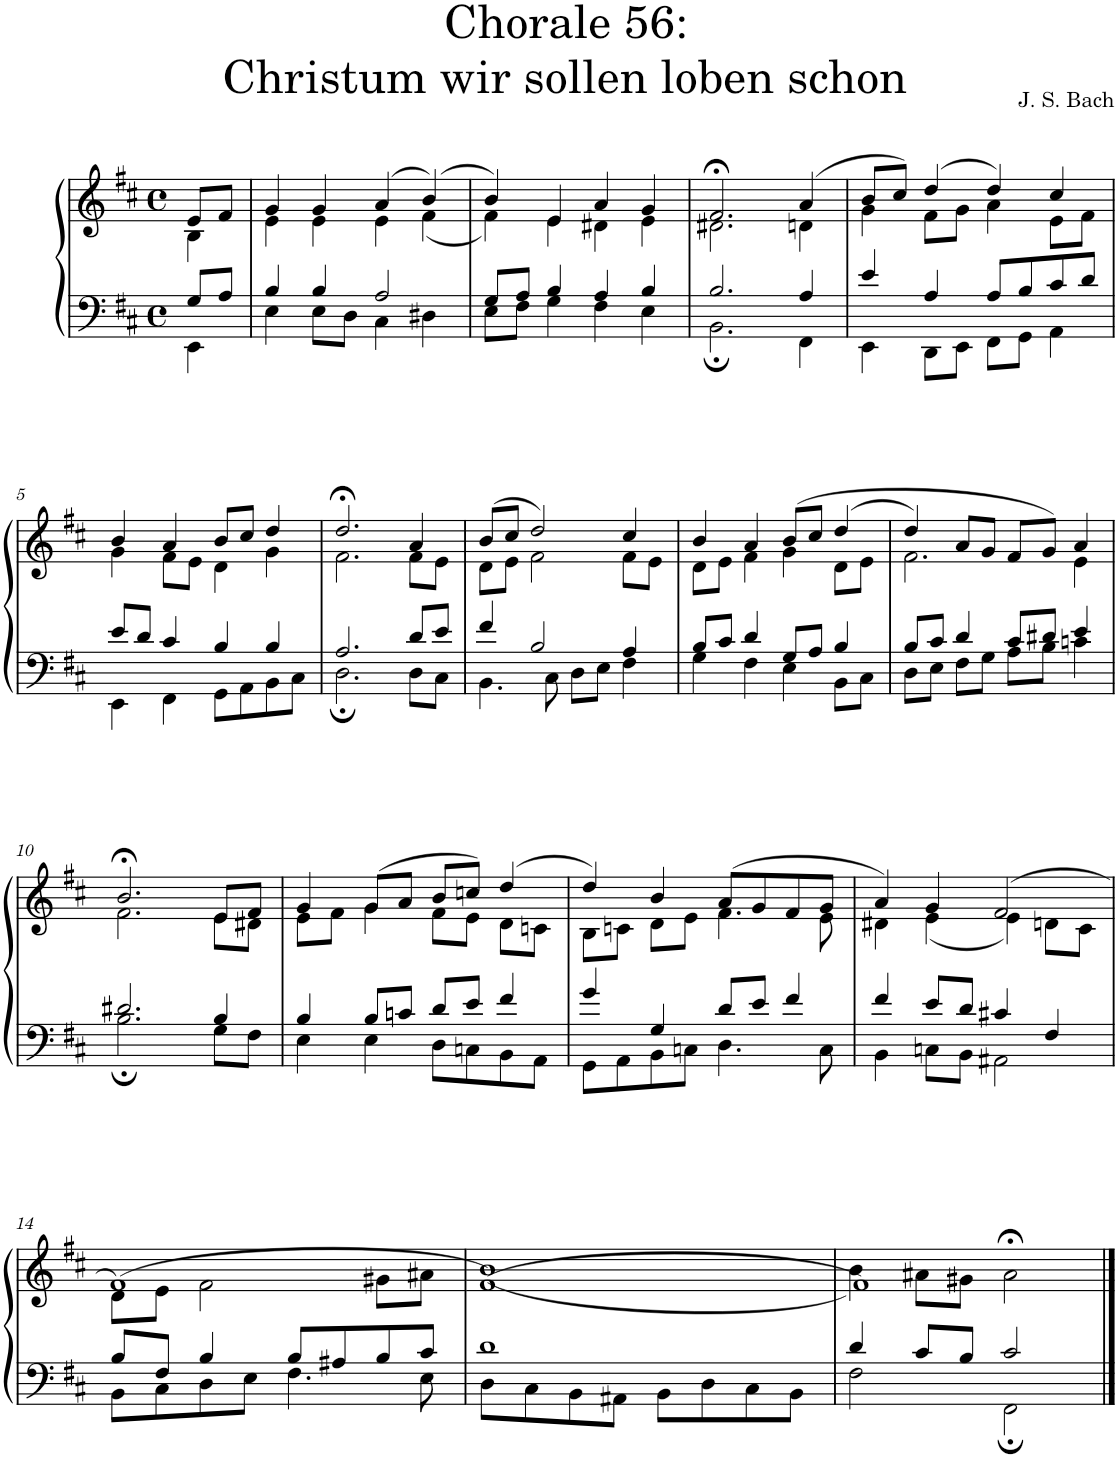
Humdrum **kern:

**kern	**kern
*part1	*part1
*staff2	*staff1
*I"S,A	*
*clefF4	*clefG2
*k[f#c#]	*k[f#c#]
*M4/4	*M4/4
*met(c)	*met(c)
=	=
*^	*^
8G/L	4EE\	8e/L	4B\
8A/J	.	8f#/J	.
=1	=1	=1	=1
4B/	4E\	4g/	4e\
4B/	8E\L	4g/	4e\
.	8D\J	.	.
2A/	4C#\	(>4a/	4e\
.	4D#X\	(>4b/)	(<4f#\
=2	=2	=2	=2
8G/L	8E\L	4b/)	4f#\)
8A/J	8F#\J	.	.
4B/	4G\	4e/	4e\
4A/	4F#\	4a/	4d#X\
4B/	4E\	4g/	4e\
=3	=3	=3	=3
2.B/	2.BB;\	2.f#;</	2.d#X\
4A/	4FF#\	(>4a/	4dn\
=4	=4	=4	=4
4e/	4EE\	8b/L	4g\
.	.	8cc#/J)	.
4A/	8DD\L	(>4dd/	8f#\L
.	8EE\J	.	8g\J
8A/L	8FF#\L	4dd/)	4a\
8B/	8GG\J	.	.
8c#/	4AA\	4cc#/	8e\L
8d/J	.	.	8f#\J
!!LO:LB:g=z	!!
=5	=5	=5	=5
8e/L	4EE\	4b/	4g\
8d/J	.	.	.
4c#/	4FF#\	4a/	8f#\L
.	.	.	8e\J
4B/	8GG\L	8b/L	4d\
.	8AA\	8cc#/J	.
4B/	8BB\	4dd/	4g\
.	8C#\J	.	.
=6	=6	=6	=6
2.A/	2.D;\	2.dd;</	2.f#\
8d/L	8D\L	4a/	8f#\L
8e/J	8C#\J	.	8e\J
=7	=7	=7	=7
4f#/	4.BB\	(>8b/L	8d\L
.	.	8cc#/J	8e\J
2B/	.	2dd/)	2f#\
.	8C#\	.	.
.	8D\L	.	.
.	8E\J	.	.
4A/	4F#\	4cc#/	8f#\L
.	.	.	8e\J
=8	=8	=8	=8
8B/L	4G\	4b/	8d\L
8c#/J	.	.	8e\J
4d/	4F#\	4a/	4f#\
8G/L	4E\	(>8b/L	4g\
8A/J	.	8cc#/J	.
4B/	8BB\L	(>4dd/	8d\L
.	8C#\J	.	8e\J
=9	=9	=9	=9
8B/L	8D\L	4dd/)	2.f#\
8c#/J	8E\J	.	.
4d/	8F#\L	8a/L	.
.	8G\J	8g/J	.
8c#/L	8A\L	8f#/L	.
8d#X/J	8B\J	8g/J)	.
4e/	4cn\	4a/	4e\
!!LO:LB:g=z	!!
=10	=10	=10	=10
2.d#X/	2.B;\	2.b;</	2.f#\
4B/	8G\L	8e/L	8e\L
.	8F#\J	8f#/J	8d#X\J
=11	=11	=11	=11
4B/	4E\	4g/	8e\L
.	.	.	8f#\J
8B/L	4E\	(>8g/L	4g\
8cn/J	.	8a/J	.
8d/L	8D\L	8b/L	8f#\L
8e/J	8Cn\	8ccn/J)	8e\J
4f#/	8BB\	(>4dd/	8d\L
.	8AA\J	.	8cn\J
=12	=12	=12	=12
4g/	8GG\L	4dd/)	8B\L
.	8AA\	.	8cn\J
4G/	8BB\	4b/	8d\L
.	8Cn\J	.	8e\J
8d/L	4.D\	(>8a/L	4.f#\
8e/J	.	8g/	.
4f#/	.	8f#/	.
.	8C\	8g/J	8e\
=13	=13	=13	=13
4f#/	4BB\	4a/)	4d#X\
8e/L	8Cn\L	4g/	(<4e\
8d/J	8BB\J	.	.
4c#X/	2AA#X\	(>2f#/	4e\)
4F#/	.	.	8dn\L
.	.	.	8c#\J
!!LO:LB:g=z	!!
=14	=14	=14	=14
8B/L	8BB\L	(>1f#)	8d\L
8F#/J	8C#\	.	8e\J
4B/	8D\	.	2f#\
.	8E\J	.	.
8B/L	4.F#\	.	.
8A#X/	.	.	.
8B/	.	.	8g#X\L
8c#/J	8E\	.	8a#X\J
=15	=15	=15	=15
1d	8D\L	(>1f#)	(<1b
.	8C#\	.	.
.	8BB\	.	.
.	8AA#X\J	.	.
.	8BB\L	.	.
.	8D\	.	.
.	8C#\	.	.
.	8BB\J	.	.
=16	=16	=16	=16
4d/	2F#\	1f#)	4b\)
8c#/L	.	.	8a#X\L
8B/J	.	.	8g#X\J
2c#/	2FF#;\	.	2a#;<\
*v	*v	*	*
*	*v	*v
==	==
*-	*-
